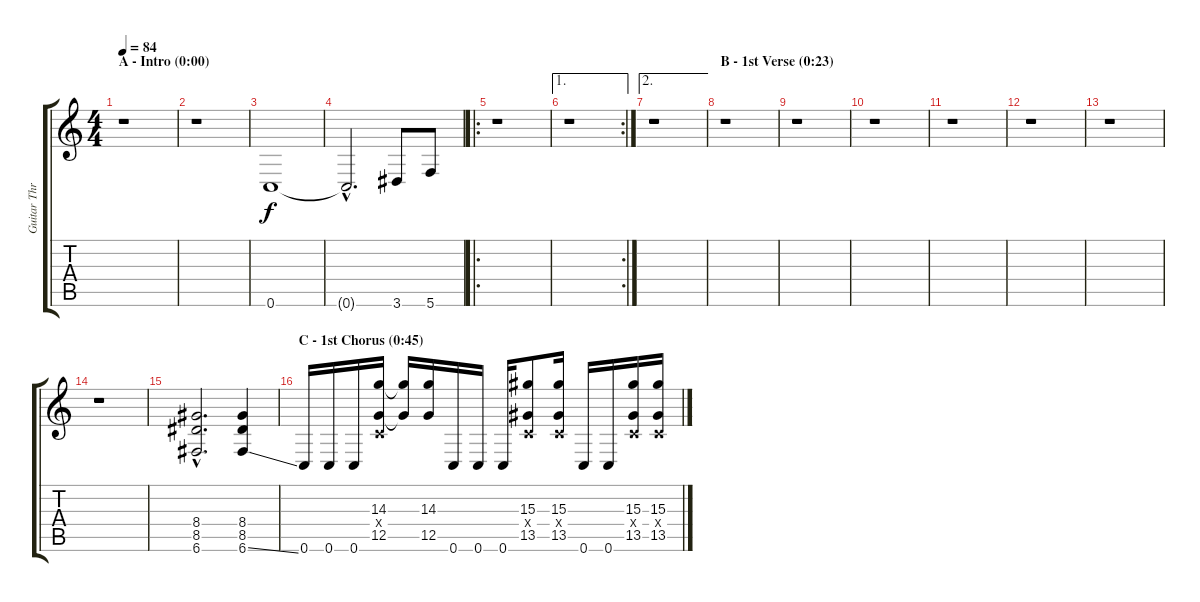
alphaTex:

\track ("Guitar Three" "Guitar Thr") {instrument distortionguitar}
\staff {score tabs}
\tuning (D4 A3 F3 C3 G2 C2) {hide}
\ts (4 4)
\section ("" "A - Intro (0:00)")
\tempo 84
\clef g2
\ks c
r.1{dy f instrument distortionguitar} |
r.1 |
0.6.1 |
0.6{hac t}.2{d} 3.6.8 5.6.8 |
\ro
r.1 |
\ae 1
\rc 2
r.1 |
\ae 2
r.1 |
\section ("" "B - 1st Verse (0:23)")
r.1 |
r.1 |
r.1 |
r.1 |
r.1 |
r.1 |
r.1 |
(8.4{hac} 8.5{hac} 6.6{hac}).2{d} (8.4 8.5 6.6{ss}).4 |
\section ("" "C - 1st Chorus (0:45)")
0.6.16 0.6.16 0.6.16 (14.3 0.4{x} 12.5).16 (14.3{t} 12.5{t}).16 (14.3 12.5).16 0.6.16 0.6.16 0.6.16 (15.3 0.4{x} 13.5).8 (15.3 0.4{x} 13.5).16 0.6.16 0.6.16 (15.3 0.4{x} 13.5).16 (15.3 0.4{x} 13.5).16
